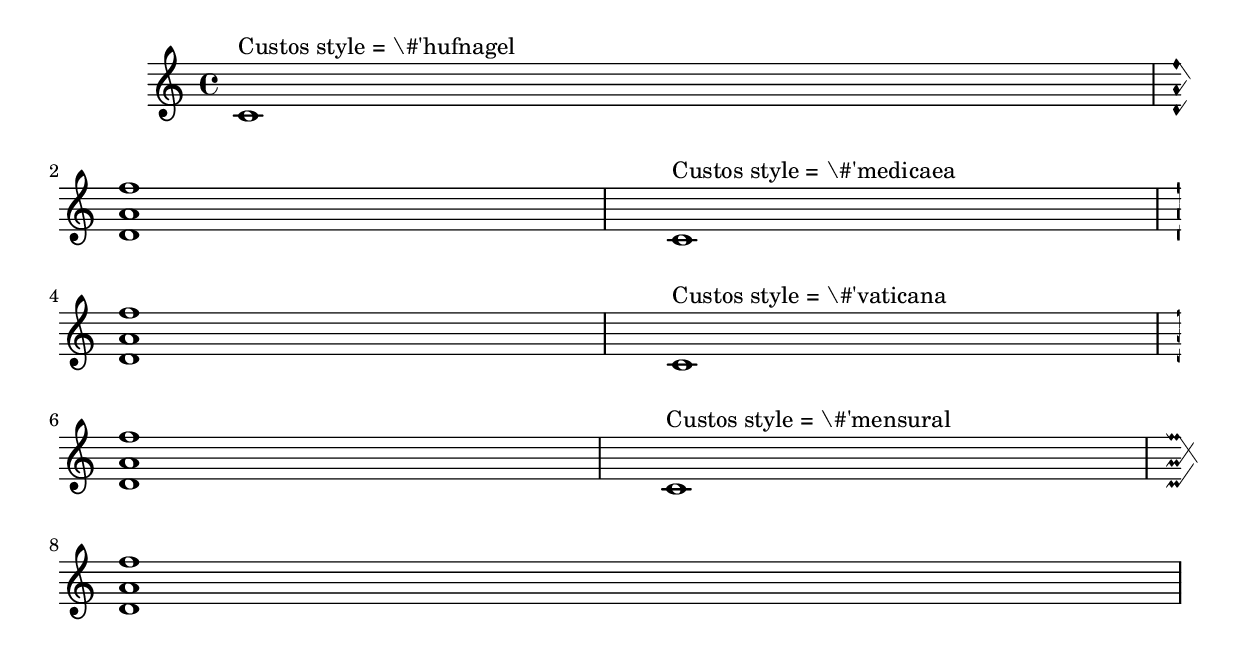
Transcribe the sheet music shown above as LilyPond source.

\version "1.7.18"
\header {
    texidoc = "custodes in various styles."
}

\score {
    \notes {
	\property Staff.Custos \set #'neutral-position = #4
	\property Staff.Custos \set #'neutral-direction = #-1
	\property Staff.Custos \set #'adjust-if-on-staffline = ##t

	\property Staff.Custos \set #'style = #'hufnagel
	c'1^"Custos style = \#'hufnagel"
	\break << d' a' f''>>1

	\property Staff.Custos \set #'style = #'medicaea
	c'1^"Custos style = \#'medicaea"
	\break << d' a' f''>>1

	\property Staff.Custos \set #'style = #'vaticana
	c'1^"Custos style = \#'vaticana"
	\break << d' a' f''>>1

	\property Staff.Custos \set #'style = #'mensural
	c'1^"Custos style = \#'mensural"
	\break << d' a' f''>>1
    }
    \paper {
	\translator {
	    \StaffContext
	    \consists Custos_engraver
	}
	
    }
}
%% new-chords-done %%
